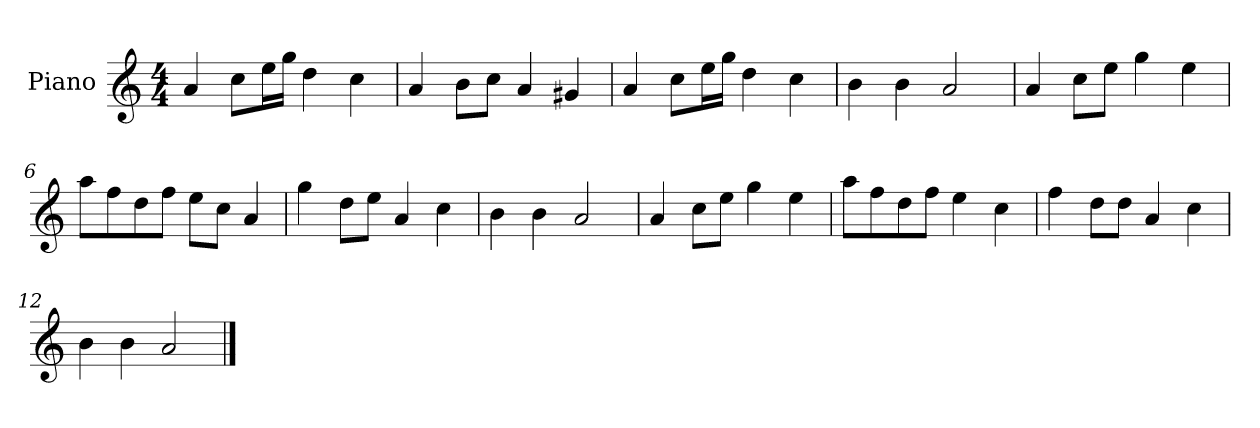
**kern
*part1
*staff1
*I"Piano
*I'P-no
*clefG2
*k[]
*M4/4
*MM90
=1
4a/
8cc\L
16ee\L
16gg\JJ
4dd\
4cc\
=2
4a/
8b\L
8cc\J
4a/
4g#X/
=3
4a/
8cc\L
16ee\L
16gg\JJ
4dd\
4cc\
=4
4b\
4b\
2a/
=5
4a/
8cc\L
8ee\J
4gg\
4ee\
=6
8aa\L
8ff\
8dd\
8ff\J
8ee\L
8cc\J
4a/
=7
4gg\
8dd\L
8ee\J
4a/
4cc\
!!LO:LB:g=z
=8
4b\
4b\
2a/
=9
4a/
8cc\L
8ee\J
4gg\
4ee\
=10
8aa\L
8ff\
8dd\
8ff\J
4ee\
4cc\
=11
4ff\
8dd\L
8dd\J
4a/
4cc\
=12
4b\
4b\
2a/
==
*-
